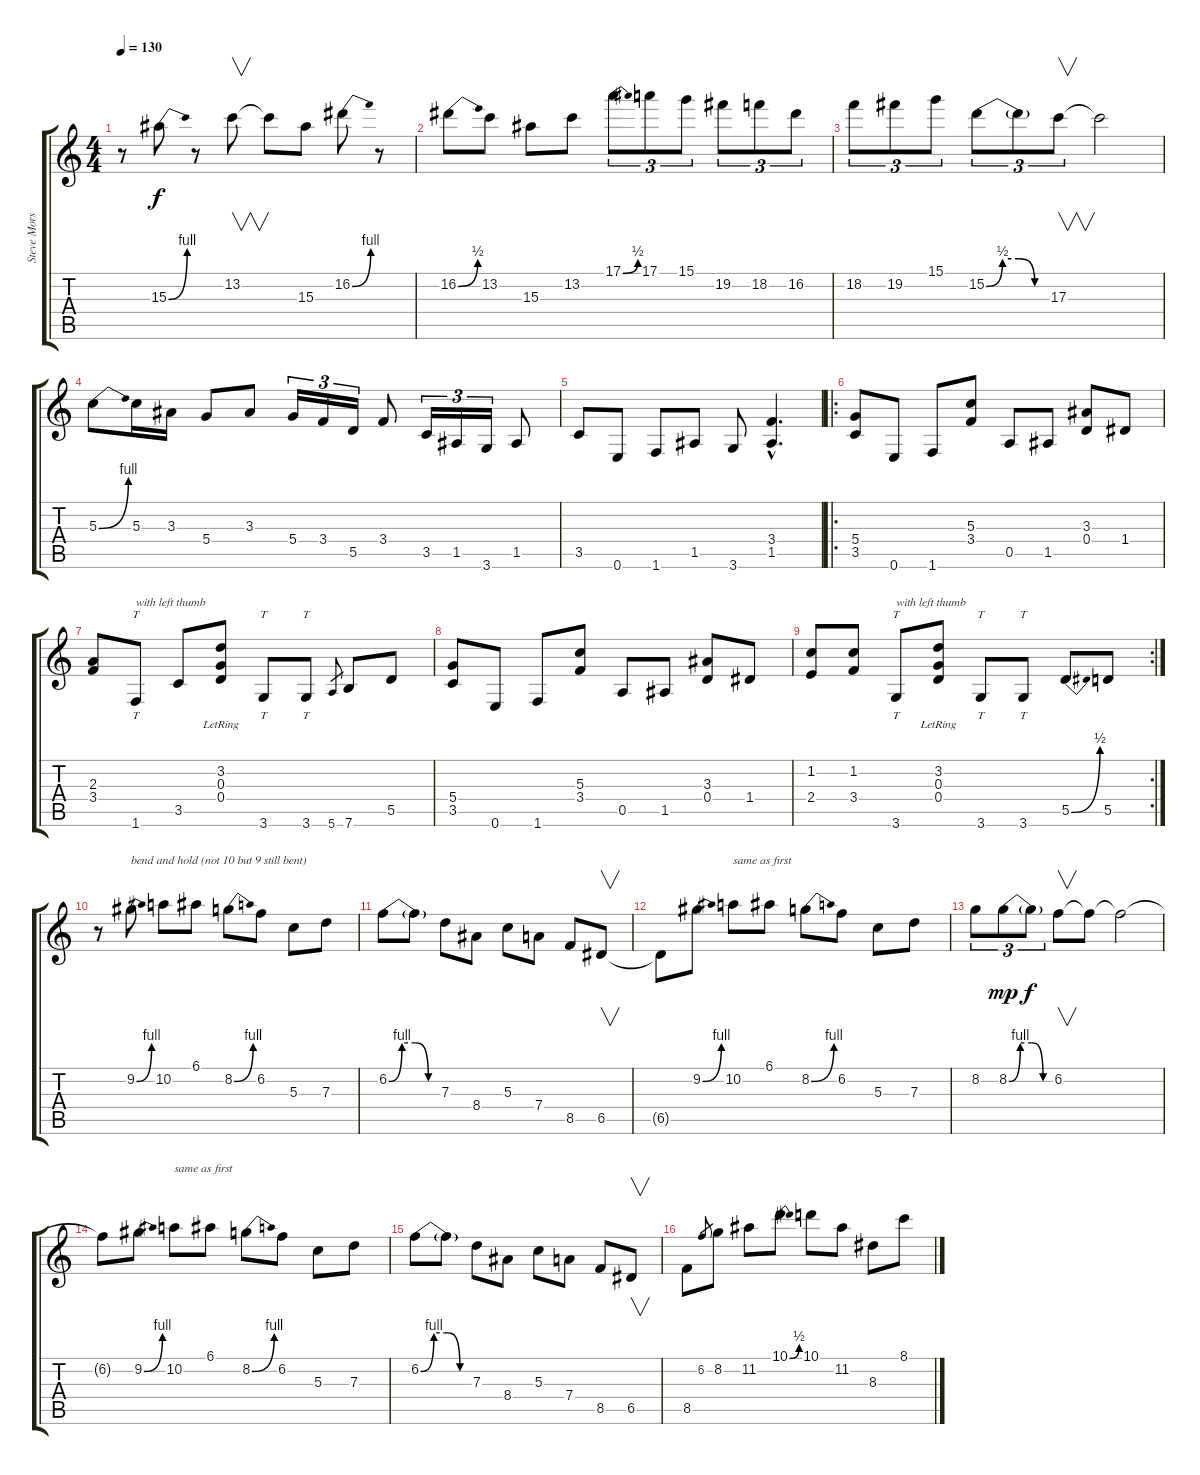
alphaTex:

\track ("Steve Morse" "Steve Mors") {instrument distortionguitar}
\staff {score tabs}
\tuning (E4 B3 G3 D3 A2 E2) {hide}
\ts (4 4)
\tempo 130
\clef g2
\ks c
r.8{dy f} 15.3{be (bend 0 0 60 4)}.8 r.8 13.2.8{v} 13.2{t}.8 15.3.8 16.2{be (bend 0 0 60 4)}.8 r.8 |
16.2{be (bend 0 0 60 2)}.8 13.2.8 15.3.8 13.2.8 17.1{be (bend 0 0 60 2)}.8{tu (3 2)} 17.1.8{tu (3 2)} 15.1.8{tu (3 2)} 19.2.8{tu (3 2)} 18.2.8{tu (3 2)} 16.2.8{tu (3 2)} |
18.2.8{tu (3 2)} 19.2.8{tu (3 2)} 15.1.8{tu (3 2)} 15.2{be (custom 0 0 15 2 30 2 45 0 60 0)}.8{tu (3 2)} 15.2{t}.8{tu (3 2)} 17.3.8{v tu (3 2)} 17.3{t}.2 |
5.3{be (bend 0 0 60 4)}.8 5.3.16 3.3.16 5.4.8 3.3.8 5.4.16{tu (3 2)} 3.4.16{tu (3 2)} 5.5.16{tu (3 2)} 3.4.8 3.5.16{tu (3 2)} 1.5.16{tu (3 2)} 3.6.16{tu (3 2)} 1.5.8 |
3.5.8 0.6.8 1.6.8 1.5.8 3.6.8 (3.4{hac} 1.5{hac}).4{d} |
\ro
(5.4 3.5).8 0.6.8 1.6.8 (5.3 3.4).8 0.5.8 1.5.8 (3.3 0.4).8 1.4.8 |
(2.3 3.4).8 1.6.8{tt txt "with left thumb"} 3.5.8 (3.2{lr} 0.3{lr} 0.4{lr}).8 3.6.8{tt} 3.6.8{tt} 5.6.8{gr} 7.6.8 5.5.8 |
(5.4 3.5).8 0.6.8 1.6.8 (5.3 3.4).8 0.5.8 1.5.8 (3.3 0.4).8 1.4.8 |
\rc 2
(1.2 2.4).8 (1.2 3.4).8 3.6.8{tt txt "with left thumb"} (3.2{lr} 0.3{lr} 0.4{lr}).8 3.6.8{tt} 3.6.8{tt} 5.5{be (bend 0 0 60 2)}.8 5.5.8 |
r.8 9.2{be (bend 0 0 60 4)}.8{txt "bend and hold (not 10 but 9 still bent)"} 10.2.8 6.1.8 8.2{be (bend 0 0 60 4)}.8 6.2.8 5.3.8 7.3.8 |
6.2{be (custom 0 0 15 4 30 4 45 0 60 0)}.8 6.2{t}.8 7.3.8 8.4.8 5.3.8 7.4.8 8.5.8 6.5.8{v} |
6.5{t}.8 9.2{be (bend 0 0 60 4)}.8 10.2.8{txt "same as first"} 6.1.8 8.2{be (bend 0 0 60 4)}.8 6.2.8 5.3.8 7.3.8 |
8.2.8{tu (3 2)} 8.2{be (custom 0 0 15 4 30 4 45 0 60 0)}.8{tu (3 2) dy mp} 8.2{t}.8{tu (3 2) dy f} 6.2.8{v} 6.2{t}.8 6.2{t}.2 |
6.2{t}.8 9.2{be (bend 0 0 60 4)}.8 10.2.8{txt "same as first"} 6.1.8 8.2{be (bend 0 0 60 4)}.8 6.2.8 5.3.8 7.3.8 |
6.2{be (custom 0 0 15 4 30 4 45 0 60 0)}.8 6.2{t}.8 7.3.8 8.4.8 5.3.8 7.4.8 8.5.8 6.5.8{v} |
8.5.8 6.2.8{gr} 8.2.8 11.2.8 10.1{be (bend 0 0 60 2)}.8 10.1.8 11.2.8 8.3.8 8.1.8
